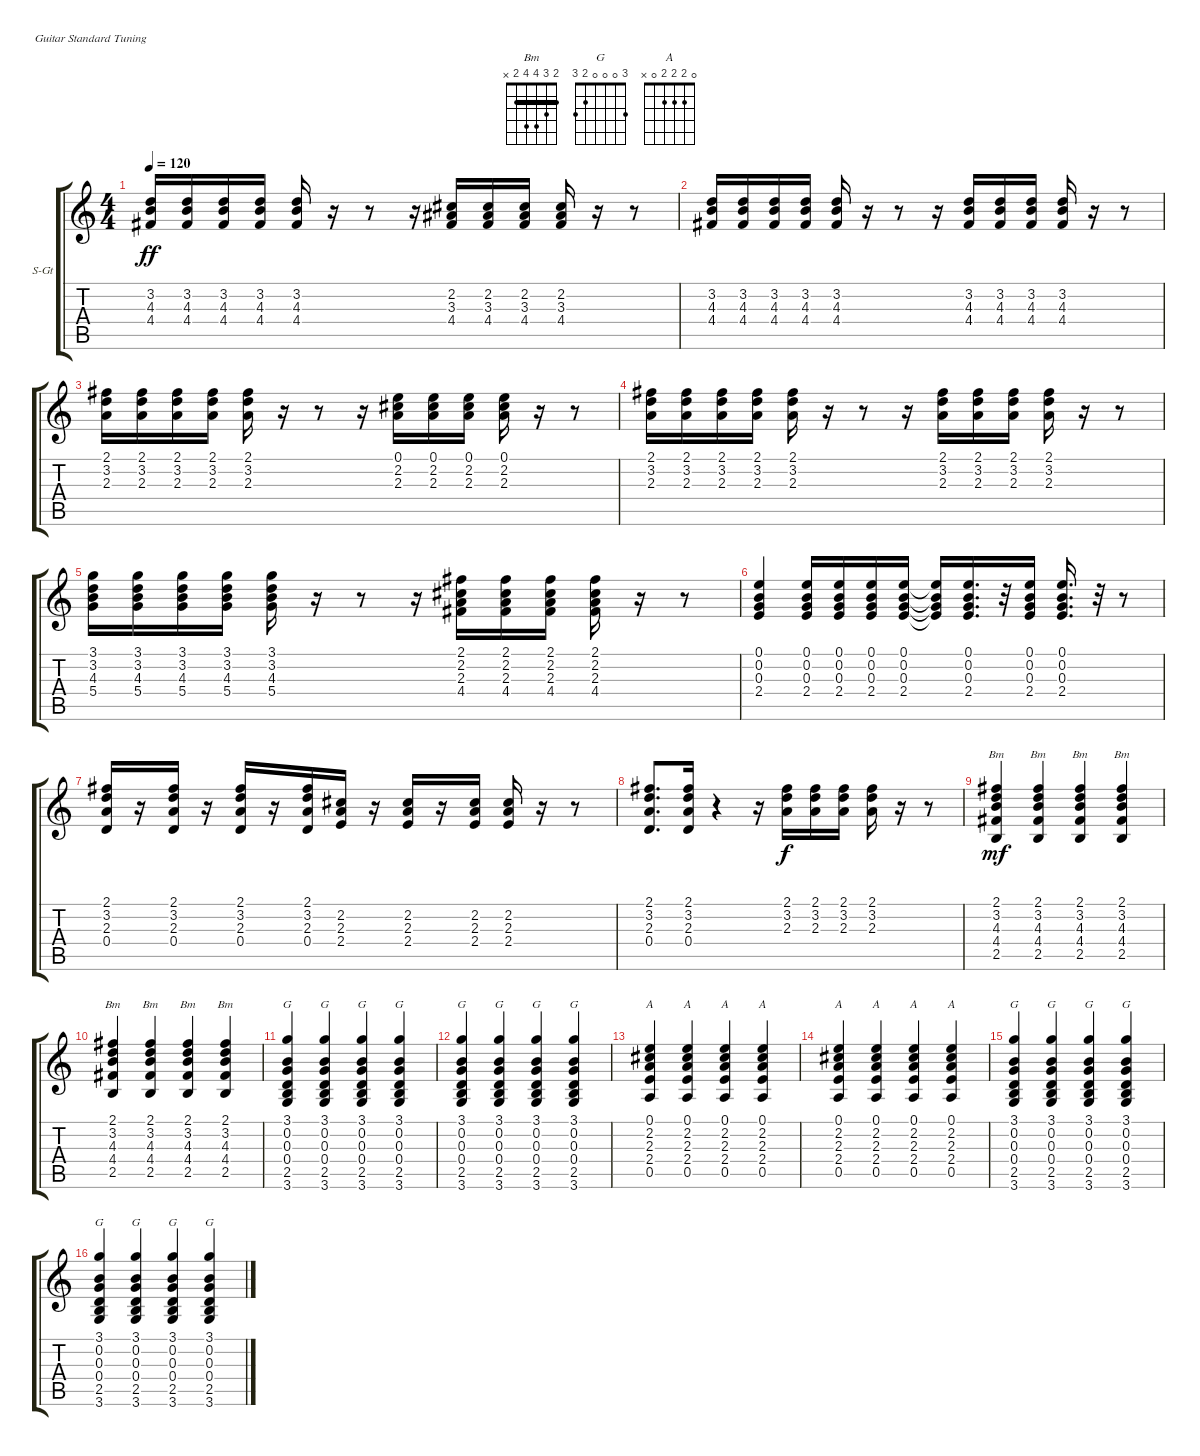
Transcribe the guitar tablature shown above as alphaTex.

\defaultSystemsLayout 4
\bracketExtendMode groupsimilarinstruments
\firstSystemTrackNameOrientation horizontal
\otherSystemsTrackNameOrientation horizontal
\track ("Steel Guitar" "S-Gt") {instrument acousticguitarsteel}
\staff {score tabs}
\tuning (E4 B3 G3 D3 A2 E2)
\chord ("Bm" 2 3 4 4 2 x) {barre 2}
\chord ("G" 3 0 0 0 2 3)
\chord ("A" 0 2 2 2 0 x)
\ts (4 4)
\tempo 120
\clef g2
\ks c
(4.4 4.3 3.2).16{dy ff} (4.4 4.3 3.2).16 (4.4 4.3 3.2).16 (4.4 4.3 3.2).16 (4.4 4.3 3.2).16 r.16 r.8 r.16 (4.4 3.3 2.2).16 (4.4 3.3 2.2).16 (4.4 3.3 2.2).16 (4.4 3.3 2.2).16 r.16 r.8 |
(4.4 4.3 3.2).16 (4.4 4.3 3.2).16 (4.4 4.3 3.2).16 (4.4 4.3 3.2).16 (4.4 4.3 3.2).16 r.16 r.8 r.16 (4.4 4.3 3.2).16 (4.4 4.3 3.2).16 (4.4 4.3 3.2).16 (4.4 4.3 3.2).16 r.16 r.8 |
(2.3 3.2 2.1).16 (2.3 3.2 2.1).16 (2.3 3.2 2.1).16 (2.3 3.2 2.1).16 (2.3 3.2 2.1).16 r.16 r.8 r.16 (2.3 2.2 0.1).16 (2.3 2.2 0.1).16 (2.3 2.2 0.1).16 (2.3 2.2 0.1).16 r.16 r.8 |
(2.3 3.2 2.1).16 (2.3 3.2 2.1).16 (2.3 3.2 2.1).16 (2.3 3.2 2.1).16 (2.3 3.2 2.1).16 r.16 r.8 r.16 (2.3 3.2 2.1).16 (2.3 3.2 2.1).16 (2.3 3.2 2.1).16 (2.3 3.2 2.1).16 r.16 r.8 |
(5.4 4.3 3.2 3.1).16 (5.4 4.3 3.2 3.1).16 (5.4 4.3 3.2 3.1).16 (5.4 4.3 3.2 3.1).16 (5.4 4.3 3.2 3.1).16 r.16 r.8 r.16 (4.4 2.3 2.2 2.1).16 (4.4 2.3 2.2 2.1).16 (4.4 2.3 2.2 2.1).16 (4.4 2.3 2.2 2.1).16 r.16 r.8 |
(2.4 0.3 0.2 0.1).4 (2.4 0.3 0.2 0.1).16 (2.4 0.3 0.2 0.1).16 (2.4 0.3 0.2 0.1).16 (2.4 0.3 0.2 0.1).16 (2.4{t} 0.3{t} 0.2{t} 0.1{t}).16 (2.4 0.3 0.2 0.1).16{d} r.32 (2.4 0.3 0.2 0.1).16 (2.4 0.3 0.2 0.1).16{d} r.32 r.8 |
(0.4 2.3 3.2 2.1).16 r.16 (0.4 2.3 3.2 2.1).16 r.16 (0.4 2.3 3.2 2.1).16 r.16 (0.4 2.3 3.2 2.1).16 (2.4 2.3 2.2).16 r.16 (2.4 2.3 2.2).16 r.16 (2.4 2.3 2.2).16 (2.4 2.3 2.2).16 r.16 r.8 |
(0.4 2.3 3.2 2.1).8{d} (0.4 2.3 3.2 2.1).16 r.4 r.16 (2.3 3.2 2.1).16{dy f} (2.3 3.2 2.1).16 (2.3 3.2 2.1).16 (2.3 3.2 2.1).16 r.16 r.8 |
(2.5 4.4 4.3 3.2 2.1).4{ch "Bm" lyrics (0 "") lyrics (1 "") lyrics (2 "") lyrics (3 "") lyrics (4 "") dy mf} (2.5 4.4 4.3 3.2 2.1).4{ch "Bm"} (2.5 4.4 4.3 3.2 2.1).4{ch "Bm"} (2.5 4.4 4.3 3.2 2.1).4{ch "Bm"} |
(2.5 4.4 4.3 3.2 2.1).4{ch "Bm"} (2.5 4.4 4.3 3.2 2.1).4{ch "Bm"} (2.5 4.4 4.3 3.2 2.1).4{ch "Bm"} (2.5 4.4 4.3 3.2 2.1).4{ch "Bm"} |
(3.6 2.5 0.4 0.3 0.2 3.1).4{ch "G"} (3.6 2.5 0.4 0.3 0.2 3.1).4{ch "G"} (3.6 2.5 0.4 0.3 0.2 3.1).4{ch "G"} (3.6 2.5 0.4 0.3 0.2 3.1).4{ch "G"} |
(3.6 2.5 0.4 0.3 0.2 3.1).4{ch "G"} (3.6 2.5 0.4 0.3 0.2 3.1).4{ch "G"} (3.6 2.5 0.4 0.3 0.2 3.1).4{ch "G"} (3.6 2.5 0.4 0.3 0.2 3.1).4{ch "G"} |
(0.5 2.4 2.3 2.2 0.1).4{ch "A"} (0.5 2.4 2.3 2.2 0.1).4{ch "A"} (0.5 2.4 2.3 2.2 0.1).4{ch "A"} (0.5 2.4 2.3 2.2 0.1).4{ch "A"} |
(0.5 2.4 2.3 2.2 0.1).4{ch "A"} (0.5 2.4 2.3 2.2 0.1).4{ch "A"} (0.5 2.4 2.3 2.2 0.1).4{ch "A"} (0.5 2.4 2.3 2.2 0.1).4{ch "A"} |
(3.6 2.5 0.4 0.3 0.2 3.1).4{ch "G"} (3.6 2.5 0.4 0.3 0.2 3.1).4{ch "G"} (3.6 2.5 0.4 0.3 0.2 3.1).4{ch "G"} (3.6 2.5 0.4 0.3 0.2 3.1).4{ch "G"} |
(3.6 2.5 0.4 0.3 0.2 3.1).4{ch "G"} (3.6 2.5 0.4 0.3 0.2 3.1).4{ch "G"} (3.6 2.5 0.4 0.3 0.2 3.1).4{ch "G"} (3.6 2.5 0.4 0.3 0.2 3.1).4{ch "G"}
